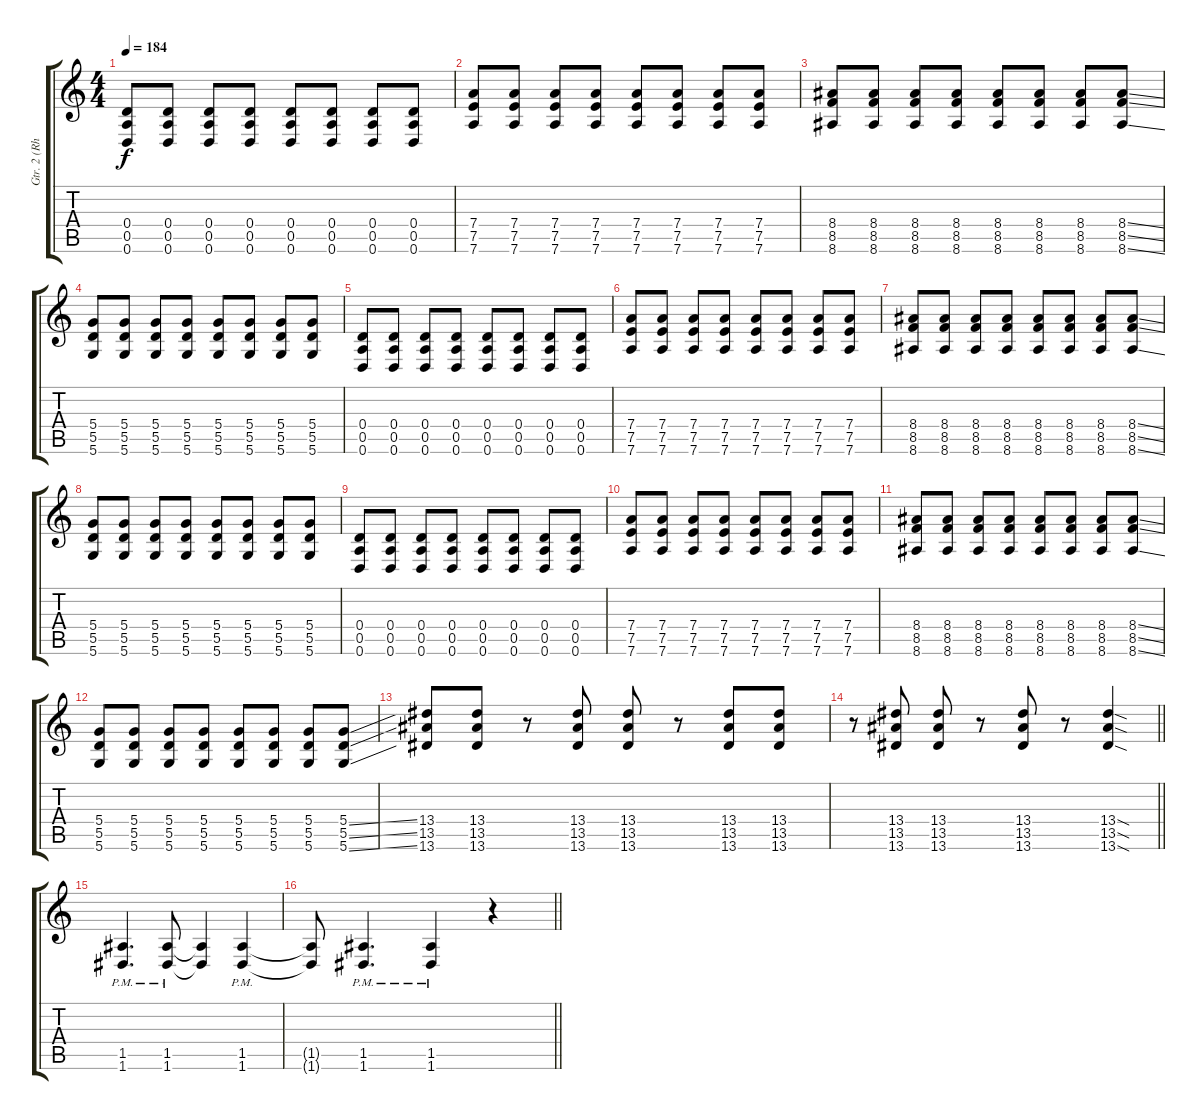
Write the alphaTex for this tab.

\track ("Gtr. 2 (Rhythm)" "Gtr. 2 (Rh") {instrument distortionguitar}
\staff {score tabs}
\tuning (E4 B3 G3 D3 A2 D2) {hide}
\ts (4 4)
\tempo 184
\clef g2
\ks c
(0.4 0.5 0.6).8{dy f} (0.4 0.5 0.6).8 (0.4 0.5 0.6).8 (0.4 0.5 0.6).8 (0.4 0.5 0.6).8 (0.4 0.5 0.6).8 (0.4 0.5 0.6).8 (0.4 0.5 0.6).8 |
(7.4 7.5 7.6).8 (7.4 7.5 7.6).8 (7.4 7.5 7.6).8 (7.4 7.5 7.6).8 (7.4 7.5 7.6).8 (7.4 7.5 7.6).8 (7.4 7.5 7.6).8 (7.4 7.5 7.6).8 |
(8.4 8.5 8.6).8 (8.4 8.5 8.6).8 (8.4 8.5 8.6).8 (8.4 8.5 8.6).8 (8.4 8.5 8.6).8 (8.4 8.5 8.6).8 (8.4 8.5 8.6).8 (8.4{ss} 8.5{ss} 8.6{ss}).8 |
(5.4 5.5 5.6).8 (5.4 5.5 5.6).8 (5.4 5.5 5.6).8 (5.4 5.5 5.6).8 (5.4 5.5 5.6).8 (5.4 5.5 5.6).8 (5.4 5.5 5.6).8 (5.4 5.5 5.6).8 |
(0.4 0.5 0.6).8 (0.4 0.5 0.6).8 (0.4 0.5 0.6).8 (0.4 0.5 0.6).8 (0.4 0.5 0.6).8 (0.4 0.5 0.6).8 (0.4 0.5 0.6).8 (0.4 0.5 0.6).8 |
(7.4 7.5 7.6).8 (7.4 7.5 7.6).8 (7.4 7.5 7.6).8 (7.4 7.5 7.6).8 (7.4 7.5 7.6).8 (7.4 7.5 7.6).8 (7.4 7.5 7.6).8 (7.4 7.5 7.6).8 |
(8.4 8.5 8.6).8 (8.4 8.5 8.6).8 (8.4 8.5 8.6).8 (8.4 8.5 8.6).8 (8.4 8.5 8.6).8 (8.4 8.5 8.6).8 (8.4 8.5 8.6).8 (8.4{ss} 8.5{ss} 8.6{ss}).8 |
(5.4 5.5 5.6).8 (5.4 5.5 5.6).8 (5.4 5.5 5.6).8 (5.4 5.5 5.6).8 (5.4 5.5 5.6).8 (5.4 5.5 5.6).8 (5.4 5.5 5.6).8 (5.4 5.5 5.6).8 |
(0.4 0.5 0.6).8 (0.4 0.5 0.6).8 (0.4 0.5 0.6).8 (0.4 0.5 0.6).8 (0.4 0.5 0.6).8 (0.4 0.5 0.6).8 (0.4 0.5 0.6).8 (0.4 0.5 0.6).8 |
(7.4 7.5 7.6).8 (7.4 7.5 7.6).8 (7.4 7.5 7.6).8 (7.4 7.5 7.6).8 (7.4 7.5 7.6).8 (7.4 7.5 7.6).8 (7.4 7.5 7.6).8 (7.4 7.5 7.6).8 |
(8.4 8.5 8.6).8 (8.4 8.5 8.6).8 (8.4 8.5 8.6).8 (8.4 8.5 8.6).8 (8.4 8.5 8.6).8 (8.4 8.5 8.6).8 (8.4 8.5 8.6).8 (8.4{ss} 8.5{ss} 8.6{ss}).8 |
(5.4 5.5 5.6).8 (5.4 5.5 5.6).8 (5.4 5.5 5.6).8 (5.4 5.5 5.6).8 (5.4 5.5 5.6).8 (5.4 5.5 5.6).8 (5.4 5.5 5.6).8 (5.4{ss} 5.5{ss} 5.6{ss}).8 |
(13.4 13.5 13.6).8 (13.4 13.5 13.6).8 r.8 (13.4 13.5 13.6).8 (13.4 13.5 13.6).8 r.8 (13.4 13.5 13.6).8 (13.4 13.5 13.6).8 |
\barLineRight lightlight
r.8 (13.4 13.5 13.6).8 (13.4 13.5 13.6).8 r.8 (13.4 13.5 13.6).8 r.8 (13.4{sod} 13.5{sod} 13.6{sod}).4 |
(1.5{pm} 1.6{pm}).4{d} (1.5{pm} 1.6{pm}).8 (1.5{t} 1.6{t}).4 (1.5{pm} 1.6{pm}).4 |
\barLineRight lightlight
(1.5{t} 1.6{t}).8 (1.5{pm} 1.6{pm}).4{d} (1.5{pm} 1.6{pm}).4 r.4
